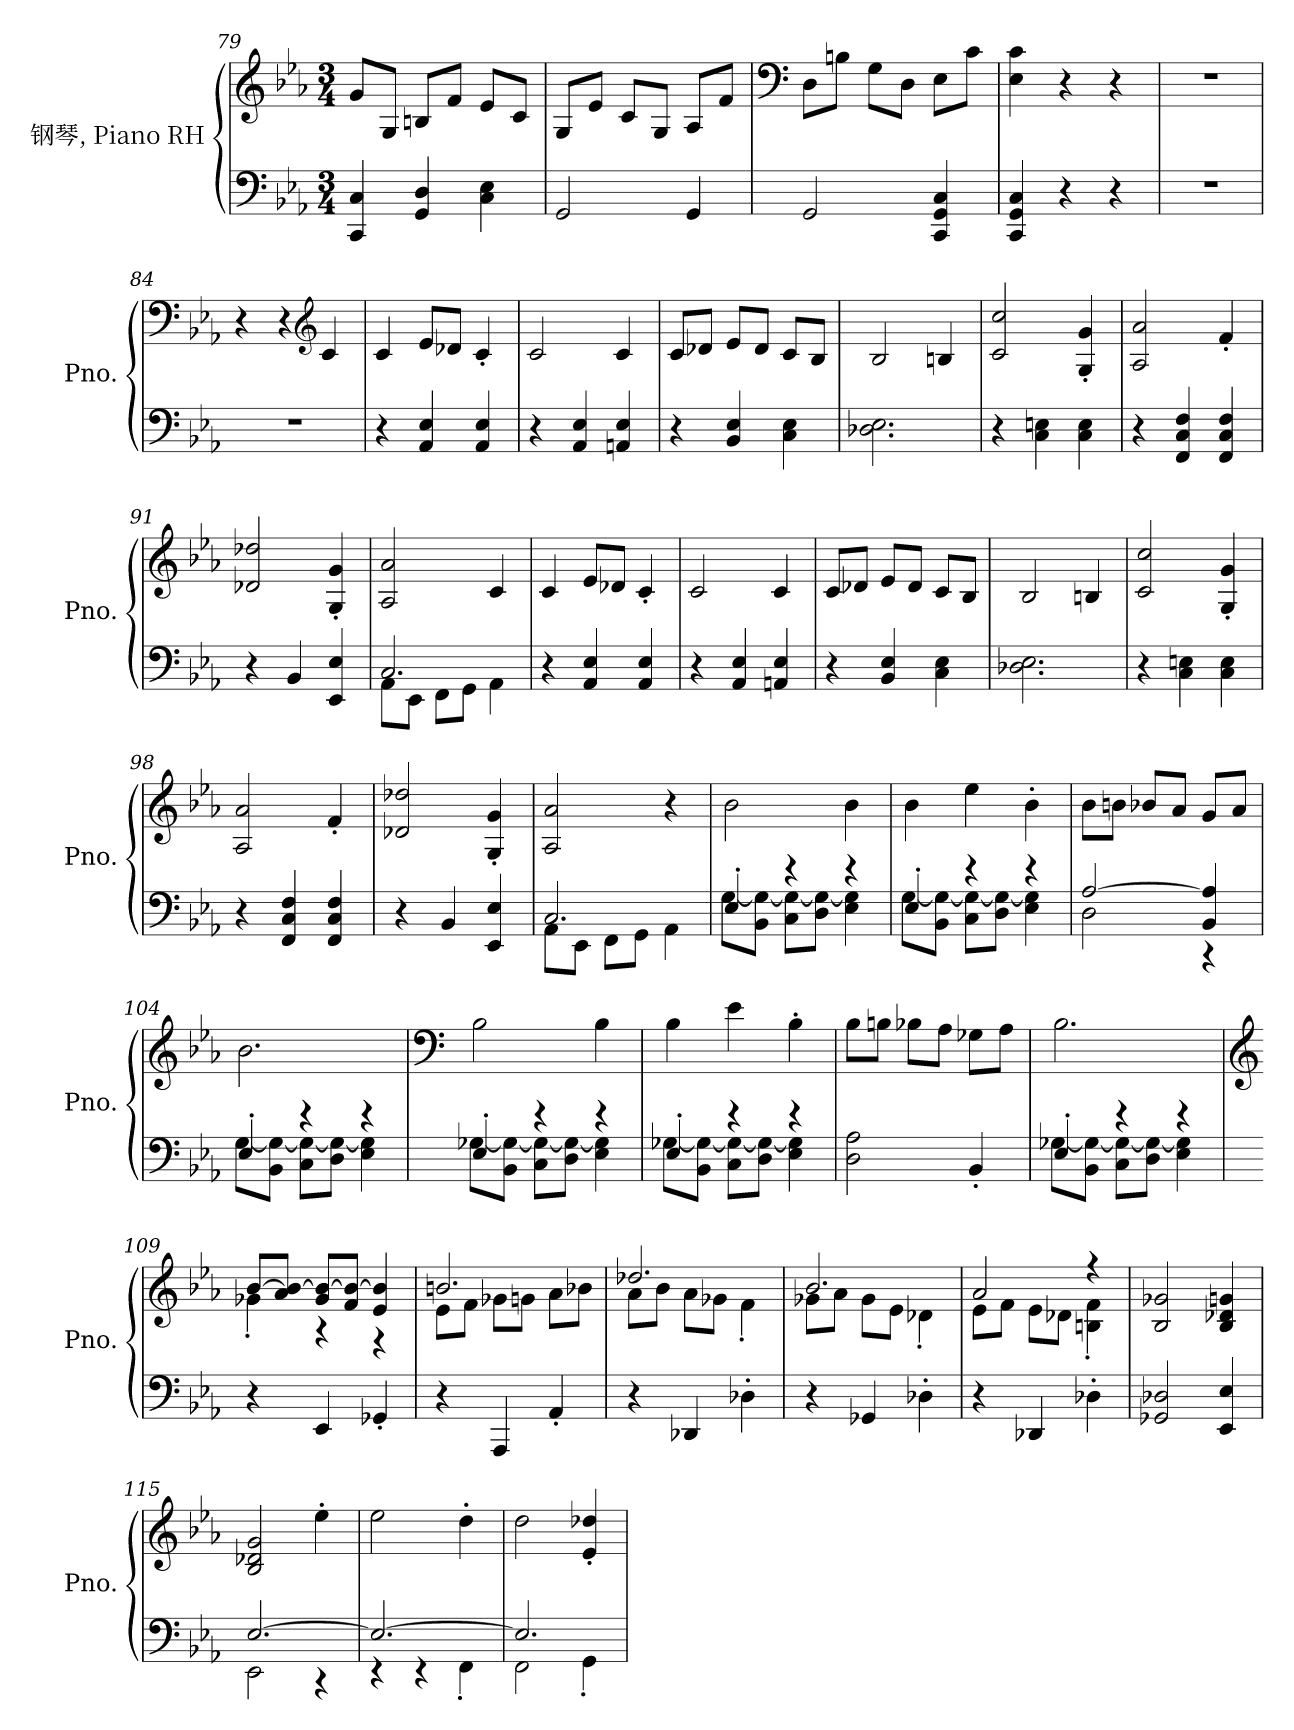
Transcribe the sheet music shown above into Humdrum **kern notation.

**kern	**kern
*part1	*part1
*staff2	*staff1
*I"钢琴, Piano RH	*
*I'Pno.	*
*clefF4	*clefG2
*k[b-e-a-]	*k[b-e-a-]
*M3/4	*M3/4
*MM181	*MM181
=79	=79
4CC/ 4C/	8g/L
.	8G/J
4GG/ 4D/	8Bn/L
.	8f/J
4C\ 4E-\	8e-/L
.	8c/J
=80	=80
2GG/	8G/L
.	8e-/J
.	8c/L
.	8G/J
4GG/	8A-/L
.	8f/J
=81	=81
*	*clefF4
2GG/	8D\L
.	8Bn\J
.	8G\L
*	*MM156
.	8D\J
*	*MM147
4CC/ 4GG/ 4C/	8E-\L
*	*MM127
.	8c\J
=82	=82
4CC/ 4GG/ 4C/	4E-\ 4c\
*	*MM180
4r	4r
4r	4r
=83	=83
2.r	2.r
!!LO:LB:g=z
=84	=84
2.r	4r
.	4r
*	*clefG2
.	4c/
=85	=85
4r	4c/
4AA-/ 4E-/	8e-/L
.	8d-X/J
4AA-/ 4E-/	4c'/
=86	=86
4r	2c/
4AA-/ 4E-/	.
4AAn/ 4E-/	4c/
=87	=87
4r	8c/L
.	8d-X/J
4BB-/ 4E-/	8e-/L
.	8d-/J
4C\ 4E-\	8c/L
*	*MM177
.	8B-/J
=88	=88
*	*MM174
2.D-X\ 2.E-\	2B-/
*	*MM162
.	4Bn/
=89	=89
4r	2c/ 2cc/
4C\ 4En\	.
4C\ 4E\	4G/' 4g/'
=90	=90
4r	2A-/ 2a-/
4FF/ 4C/ 4F/	.
4FF/ 4C/ 4F/	4f'/
=91	=91
4r	2d-X/ 2dd-X/
4BB-/	.
4EE-/ 4E-/	4G/' 4g/'
!!LO:LB:g=z
=92	=92
*^	*
2.C/	8AA-\L	2A-/ 2a-/
.	8EE-\J	.
.	8FF\L	.
.	8GG\J	.
.	4AA-\	4c/
*v	*v	*
=93	=93
4r	4c/
4AA-/ 4E-/	8e-/L
*	*MM182
.	8d-X/J
4AA-/ 4E-/	4c'/
=94	=94
4r	2c/
4AA-/ 4E-/	.
4AAn/ 4E-/	4c/
=95	=95
4r	8c/L
.	8d-X/J
4BB-/ 4E-/	8e-/L
.	8d-/J
4C\ 4E-\	8c/L
*	*MM177
.	8B-/J
=96	=96
*	*MM174
2.D-X\ 2.E-\	2B-/
*	*MM162
.	4Bn/
=97	=97
4r	2c/ 2cc/
4C\ 4En\	.
4C\ 4E\	4G/' 4g/'
=98	=98
4r	2A-/ 2a-/
4FF/ 4C/ 4F/	.
4FF/ 4C/ 4F/	4f'/
=99	=99
4r	2d-X/ 2dd-X/
4BB-/	.
4EE-/ 4E-/	4G/' 4g/'
!!LO:LB:g=z
=100	=100
*^	*
2.C/	8AA-\L	2A-/ 2a-/
.	8EE-\J	.
.	8FF\L	.
.	8GG\J	.
*	*	*MM115
.	4AA-\	4r
=101	=101	=101
*	*	*MM180
4E-'/	[8G\L	2b-\
.	8BB-\ 8G\_J	.
4r	8C\ 8G\_L	.
.	8D\ 8G\_J	.
4r	4E-\ 4G\]	4b-\
=102	=102	=102
4E-'/	[8G\L	4b-\
.	8BB-\ 8G\_J	.
4r	8C\ 8G\_L	4ee-\
.	8D\ 8G\_J	.
4r	4E-\ 4G\]	4b-'\
=103	=103	=103
[2A-/	2D\	8b-\L
.	.	8bn\J
.	.	8b-X/L
.	.	8a-/J
4BB-/ 4A-/]	4r	8g/L
.	.	8a-/J
=104	=104	=104
4E-'/	[8G\L	2.b-\
.	8BB-\ 8G\_J	.
4r	8C\ 8G\_L	.
.	8D\ 8G\_J	.
4r	4E-\ 4G\]	.
!!LO:LB:g=z
=105	=105	=105
*	*	*clefF4
*	*	*MM108
4E-'/	[8G-X\L	2B-\
.	8BB-\ 8G-\_J	.
4r	8C\ 8G-\_L	.
.	8D\ 8G-\_J	.
4r	4E-\ 4G-\]	4B-\
=106	=106	=106
4E-'/	[8G-X\L	4B-\
.	8BB-\ 8G-\_J	.
4r	8C\ 8G-\_L	4e-\
.	8D\ 8G-\_J	.
4r	4E-\ 4G-\]	4B-'\
*v	*v	*
=107	=107
*	*MM191
2D\ 2A-\	8B-\L
.	8Bn\J
.	8B-X\L
.	8A-\J
*	*MM170
4BB-'/	8G-X\L
.	8A-\J
=108	=108
*^	*
4E-'/	[8G-X\L	2.B-\
.	8BB-\ 8G-\_J	.
4r	8C\ 8G-\_L	.
.	8D\ 8G-\_J	.
4r	4E-\ 4G-\]	.
*v	*v	*
!!LO:LB:g=z
=109	=109
*	*clefG2
*	*MM175
*	*^
4r	[8b-/L	4g-X'\
.	8a-/ 8b-/_J	.
4EE-/	8g-/ 8b-/_L	4r
.	8f/ 8b-/_J	.
4GG-X'/	4e-/ 4b-/]	4r
=110	=110	=110
4r	2.bn/	8e-\L
.	.	8f\J
4AAA-/	.	8g-X\L
.	.	8gn\J
4AA-'/	.	8a-\L
.	.	8b-X\J
=111	=111	=111
4r	2.dd-X/	8a-\L
.	.	8b-\J
4DD-X/	.	8a-\L
.	.	8g-X\J
4D-X'\	.	4f'\
=112	=112	=112
4r	2.b-/	8g-X\L
.	.	8a-\J
4GG-X/	.	8g-\L
.	.	8e-\J
4D-X'\	.	4d-X'\
=113	=113	=113
4r	2a-/	8e-\L
.	.	8f\J
4DD-X/	.	8e-\L
.	.	8d-X\J
4D-X'\	4r	4Bn\' 4f\'
*	*v	*v
!!LO:PB:g=z
=114	=114
2GG-X/ 2D-X/	2B-/ 2g-X/
*	*MM179
4EE-/ 4E-/	4B-/ 4d-X/ 4gn/
=115	=115
*^	*
[2.E-/	2EE-\	2B-/ 2d-X/ 2g/
.	4r	4ee-'\
=116	=116	=116
2.E-/_	4r	2ee-\
.	4r	.
.	4FF'\	4dd'\
=117	=117	=117
2.E-/]	2FF\	2dd\
.	4GG'\	4e-/' 4dd-X/'
*v	*v	*
=	=
*-	*-
